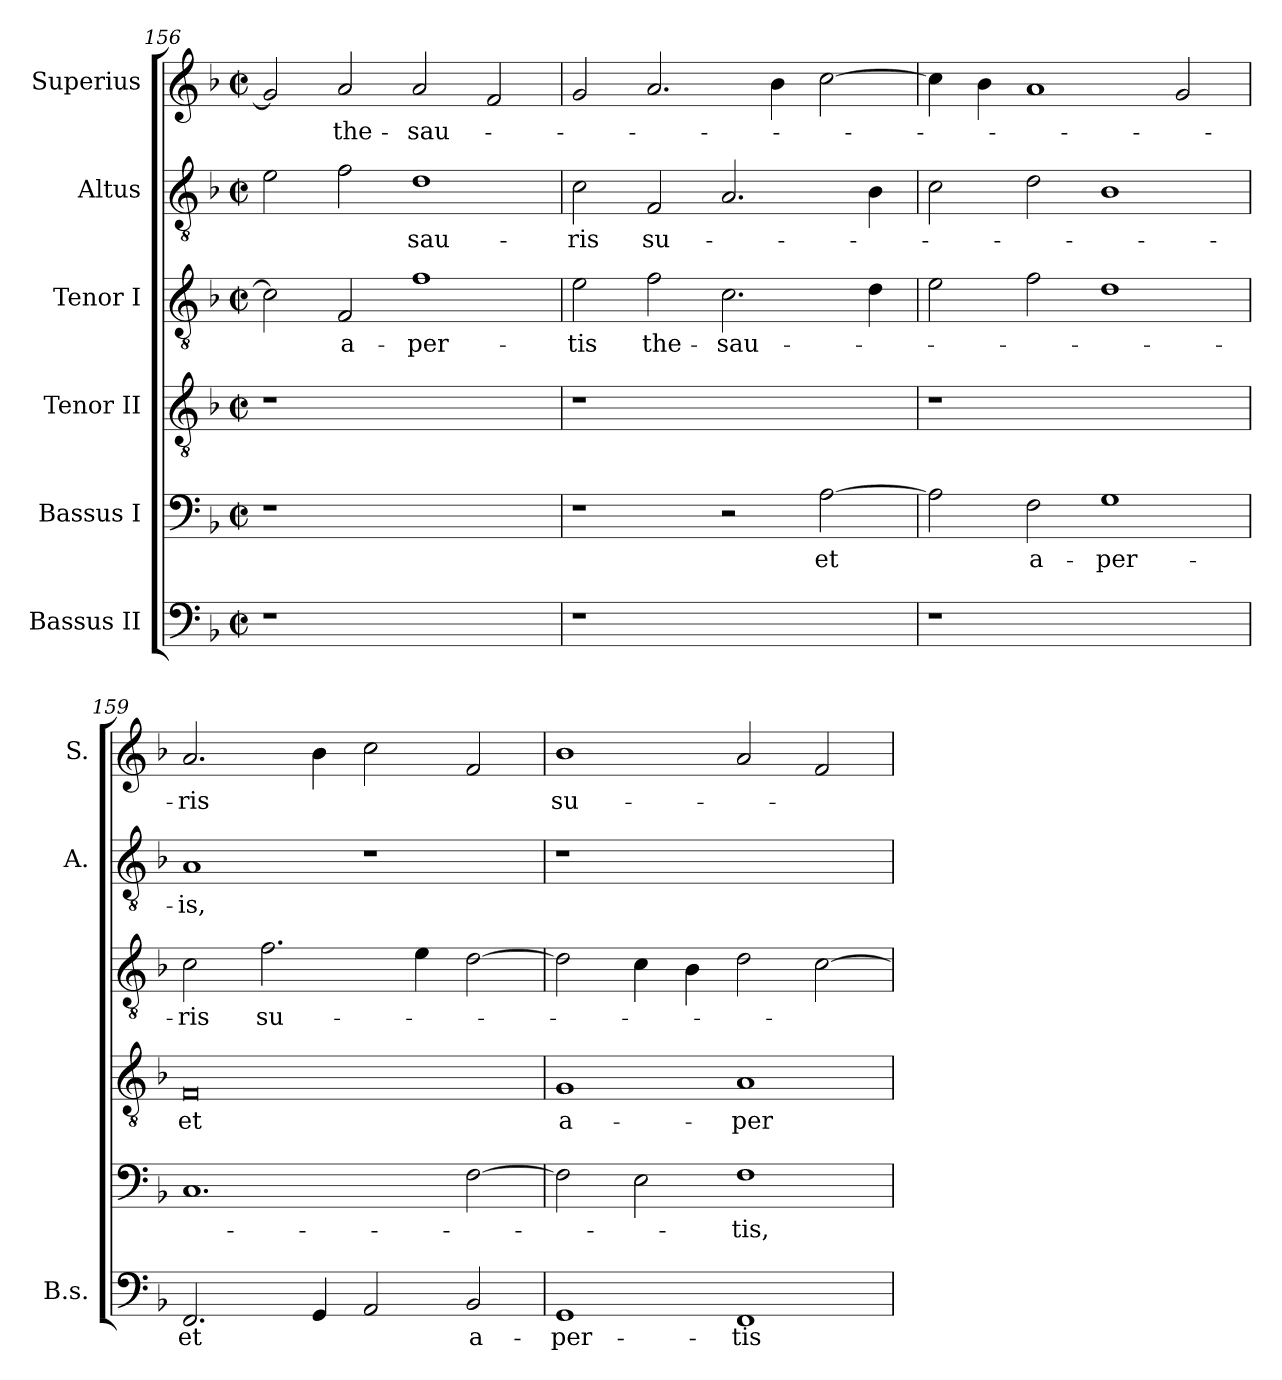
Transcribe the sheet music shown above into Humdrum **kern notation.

**kern	**text	**kern	**text	**kern	**text	**kern	**text	**kern	**text	**kern	**text
*part6	*part6	*part5	*part5	*part4	*part4	*part3	*part3	*part2	*part2	*part1	*part1
*staff6	*staff6	*staff5	*staff5	*staff4	*staff4	*staff3	*staff3	*staff2	*staff2	*staff1	*staff1
*I"Bassus II	*	*I"Bassus I	*	*I"Tenor II	*	*I"Tenor I	*	*I"Altus	*	*I"Superius	*
*I'B.s.	*	*	*	*	*	*	*	*I'A.	*	*I'S.	*
*clefF4	*	*clefF4	*	*clefGv2	*	*clefGv2	*	*clefGv2	*	*clefG2	*
*	*	*	*	*ITrd7c12	*	*ITrd7c12	*	*ITrd7c12	*	*	*
*k[b-]	*	*k[b-]	*	*k[b-]	*	*k[b-]	*	*k[b-]	*	*k[b-]	*
*F:	*	*F:	*	*F:	*	*F:	*	*F:	*	*F:	*
*M2/2	*	*M2/2	*	*M2/2	*	*M2/2	*	*M2/2	*	*M2/2	*
*met(c|)	*	*met(c|)	*	*met(c|)	*	*met(c|)	*	*met(c|)	*	*met(c|)	*
=156	=156	=156	=156	=156	=156	=156	=156	=156	=156	=156	=156
!LO:N:vis=1	!	!LO:N:vis=1	!	!LO:N:vis=1	!	!	!	!	!	!	!
1r	.	1r	.	1r	.	2Ci\]	.	2Ei\	.	2gi/]	.
!	!	!	!	!	!	!	!LO:LY:b:color=#000000	!	!	!	!
!	!	!	!	!	!	!	!	!	!	!	!LO:LY:b:color=#000000
.	.	.	.	.	.	2FFi/	a-	2Fi\	.	2ai/	the-
!	!	!	!	!	!	!	!LO:LY:b:color=#000000	!	!	!	!
!	!	!	!	!	!	!	!	!	!LO:LY:b:color=#000000	!	!
!	!	!	!	!	!	!	!	!	!	!	!LO:LY:b:color=#000000
1ryy	.	1ryy	.	1ryy	.	1Fi	-per-	1Di	-sau-	2ai/	-sau-
.	.	.	.	.	.	.	.	.	.	2fi/	.
=157	=157	=157	=157	=157	=157	=157	=157	=157	=157	=157	=157
!LO:N:vis=1	!	!	!	!LO:N:vis=1	!	!	!	!	!	!	!
!	!	!	!	!	!	!	!LO:LY:b:color=#000000	!	!	!	!
!	!	!	!	!	!	!	!	!	!LO:LY:b:color=#000000	!	!
1r	.	1r	.	1r	.	2Ei\	-tis	2Ci\	-ris	2gi/	.
!	!	!	!	!	!	!	!LO:LY:b:color=#000000	!	!	!	!
!	!	!	!	!	!	!	!	!	!LO:LY:b:color=#000000	!	!
.	.	.	.	.	.	2Fi\	the-	2FFi/	su-	2.ai/	.
!	!	!	!	!	!	!	!LO:LY:b:color=#000000	!	!	!	!
1ryy	.	2r	.	1ryy	.	2.Ci\	-sau-	2.AAi/	.	.	.
.	.	.	.	.	.	.	.	.	.	4b-i\	.
!	!	!	!LO:LY:b:color=#000000	!	!	!	!	!	!	!	!
.	.	[>2Ai\	et	.	.	.	.	.	.	[>2cci\	.
.	.	.	.	.	.	4Di\	.	4BB-i\	.	.	.
=158	=158	=158	=158	=158	=158	=158	=158	=158	=158	=158	=158
!LO:N:vis=1	!	!	!	!LO:N:vis=1	!	!	!	!	!	!	!
1r	.	2Ai\]	.	1r	.	2Ei\	.	2Ci\	.	4cci\]	.
.	.	.	.	.	.	.	.	.	.	4b-i\	.
!	!	!	!LO:LY:b:color=#000000	!	!	!	!	!	!	!	!
.	.	2Fi\	a-	.	.	2Fi\	.	2Di\	.	1ai	.
!	!	!	!LO:LY:b:color=#000000	!	!	!	!	!	!	!	!
1ryy	.	1Gi	-per-	1ryy	.	1Di	.	1BB-i	.	.	.
.	.	.	.	.	.	.	.	.	.	2gi/	.
!!LO:PB:g=z
=159	=159	=159	=159	=159	=159	=159	=159	=159	=159	=159	=159
!	!LO:LY:b:color=#000000	!	!	!	!	!	!	!	!	!	!
!	!	!	!	!	!LO:LY:b:color=#000000	!	!	!	!	!	!
!	!	!	!	!	!	!	!LO:LY:b:color=#000000	!	!	!	!
!	!	!	!	!	!	!	!	!	!LO:LY:b:color=#000000	!	!
!	!	!	!	!	!	!	!	!	!	!	!LO:LY:b:color=#000000
2.FFi/	et	1.Ci	.	0FFi	et	2Ci\	-ris	1AAi	-is,	2.ai/	-ris
!	!	!	!	!	!	!	!LO:LY:b:color=#000000	!	!	!	!
.	.	.	.	.	.	2.Fi\	su-	.	.	.	.
4GGi/	.	.	.	.	.	.	.	.	.	4b-i\	.
2AAi/	.	.	.	.	.	.	.	1r	.	2cci\	.
.	.	.	.	.	.	4Ei\	.	.	.	.	.
!	!LO:LY:b:color=#000000	!	!	!	!	!	!	!	!	!	!
2BB-i/	a-	[>2Fi\	.	.	.	[>2Di\	.	.	.	2fi/	.
=160	=160	=160	=160	=160	=160	=160	=160	=160	=160	=160	=160
!	!LO:LY:b:color=#000000	!	!	!	!	!	!	!	!	!	!
!	!	!	!	!	!LO:LY:b:color=#000000	!	!	!LO:N:vis=1	!	!	!
!	!	!	!	!	!	!	!	!	!	!	!LO:LY:b:color=#000000
1GGi	-per-	2Fi\]	.	1GGi	a-	2Di\]	.	1r	.	1b-i	su-
.	.	2Ei\	.	.	.	4Ci\	.	.	.	.	.
.	.	.	.	.	.	4BB-i\	.	.	.	.	.
!	!LO:LY:b:color=#000000	!	!	!	!	!	!	!	!	!	!
!	!	!	!LO:LY:b:color=#000000	!	!	!	!	!	!	!	!
!	!	!	!	!	!LO:LY:b:color=#000000	!	!	!	!	!	!
1FFi	-tis	1Fi	-tis,	1AAi	-per-	2Di\	.	1ryy	.	2ai/	.
.	.	.	.	.	.	[>2Ci\	.	.	.	2fi/	.
=	=	=	=	=	=	=	=	=	=	=	=
*-	*-	*-	*-	*-	*-	*-	*-	*-	*-	*-	*-
